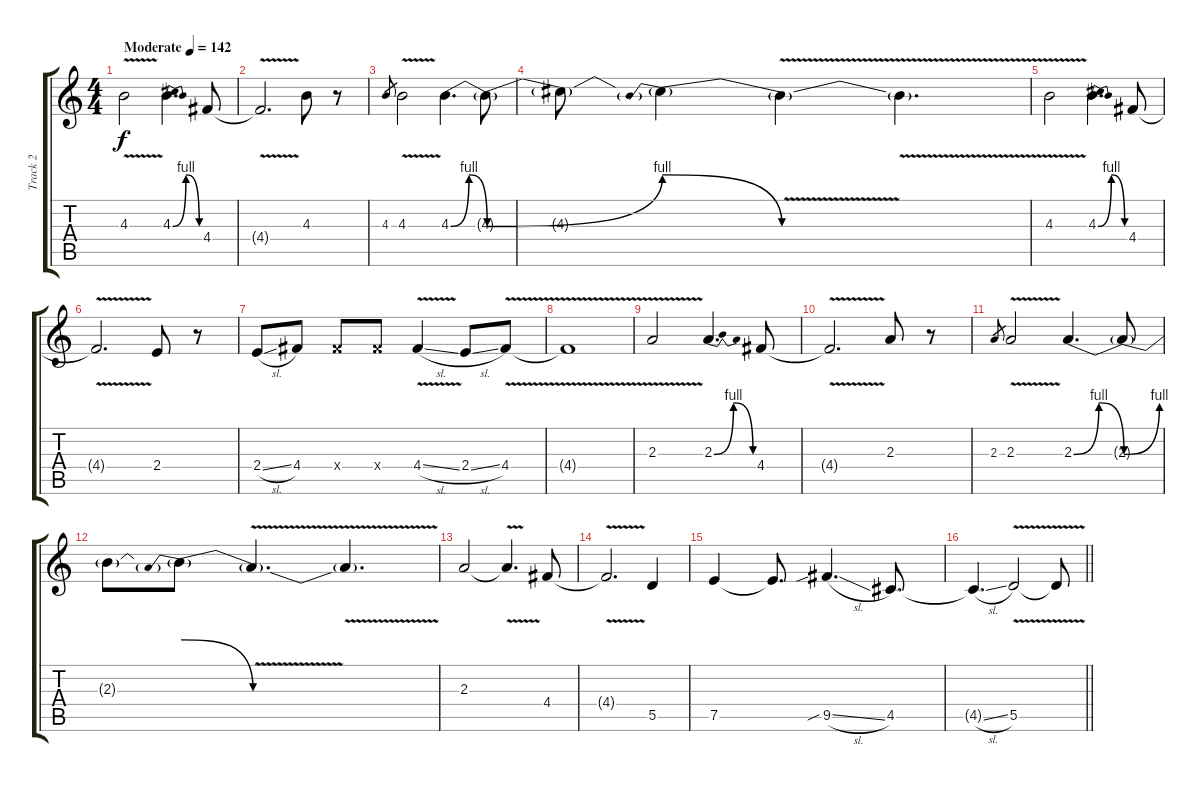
\track ("Track 2" "Track 2") {instrument overdrivenguitar}
\staff {score tabs}
\tuning (E4 B3 G3 D3 A2 E2) {hide}
\ts (4 4)
\tempo (142 "Moderate")
\clef g2
\ks c
4.3{v}.2{dy f instrument overdrivenguitar} 4.3{be (bendrelease 0 0 15 4 35 4 60 0)}.4{d} 4.4.8 |
4.4{v t}.2{d} 4.3.8 r.8 |
4.3.8{gr} 4.3{v}.2 4.3{be (bendrelease 0 0 20 4 40 4 60 0)}.4{d} 4.3{be (bend 0 0 60 4) t}.8 |
4.3{t}.8 4.3{be (prebendrelease 0 4 60 0) t}.4 4.3{v t}.4 4.3{be (hold 0 0 60 0) v t}.4{d} |
4.3{v}.2 4.3{be (bendrelease 0 0 15 4 35 4 60 0)}.4{d} 4.4.8 |
4.4{v t}.2{d} 2.4.8 r.8 |
2.4{sl}.8 4.4.8 4.4{x}.8 4.4{x}.8 4.4{v sl}.4 2.4{sl}.8 4.4{v}.8 |
4.4{t}.1 |
2.3{v}.2 2.3{be (bendrelease 0 0 15 4 35 4 60 0)}.4{d} 4.4.8 |
4.4{v t}.2{d} 2.3.8 r.8 |
2.3.8{gr} 2.3{v}.2 2.3{be (bendrelease 0 0 20 4 40 4 60 0)}.4{d} 2.3{be (bend 0 0 60 4) t}.8 |
2.3{t}.8 2.3{be (prebendrelease 0 4 60 0) t}.8 2.3{v t}.4{d} 2.3{be (hold 0 0 60 0) v t}.4{d} |
2.3.2 2.3{v t}.4{d} 4.4.8 |
4.4{v t}.2{d} 5.5.4 |
7.5.4 7.5{t}.8{d} 9.5{sib sl}.4{d} 4.5.8{d} |
\barLineRight lightlight
4.5{sl t}.4{d} 5.5{v}.2 5.5{t}.8
